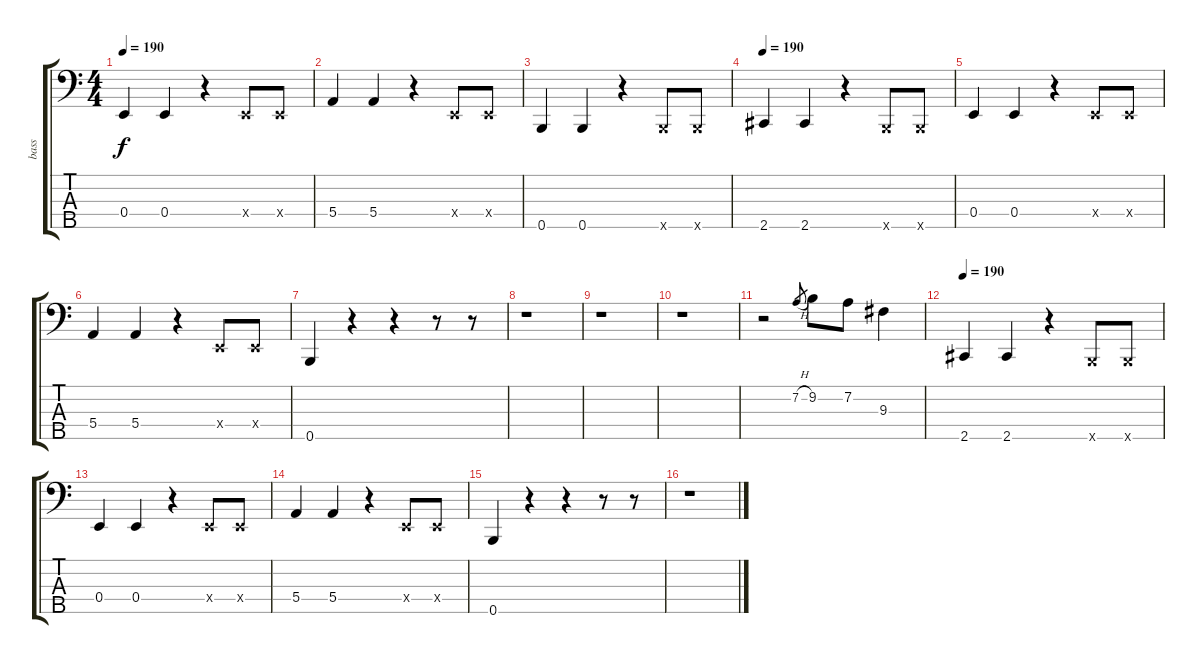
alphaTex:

\track ("bass" "bass") {instrument slapbass1}
\staff {score tabs}
\tuning (G2 D2 A1 E1 B0) {hide}
\ts (4 4)
\tempo 190
\clef f4
\ks c
0.4.4{dy f} 0.4.4 r.4 0.4{x}.8 0.4{x}.8 |
5.4.4 5.4.4 r.4 0.4{x}.8 0.4{x}.8 |
0.5.4 0.5.4 r.4 0.5{x}.8 0.5{x}.8 |
\tempo 190
2.5.4 2.5.4 r.4 0.5{x}.8 0.5{x}.8 |
0.4.4 0.4.4 r.4 0.4{x}.8 0.4{x}.8 |
5.4.4 5.4.4 r.4 0.4{x}.8 0.4{x}.8 |
0.5.4 r.4 r.4 r.8 r.8 |
r.1 |
r.1 |
r.1 |
r.2 7.2{h}.8{gr} 9.2.8 7.2.8 9.3.4 |
\tempo 190
2.5.4 2.5.4 r.4 0.5{x}.8 0.5{x}.8 |
0.4.4 0.4.4 r.4 0.4{x}.8 0.4{x}.8 |
5.4.4 5.4.4 r.4 0.4{x}.8 0.4{x}.8 |
0.5.4 r.4 r.4 r.8 r.8 |
r.1
